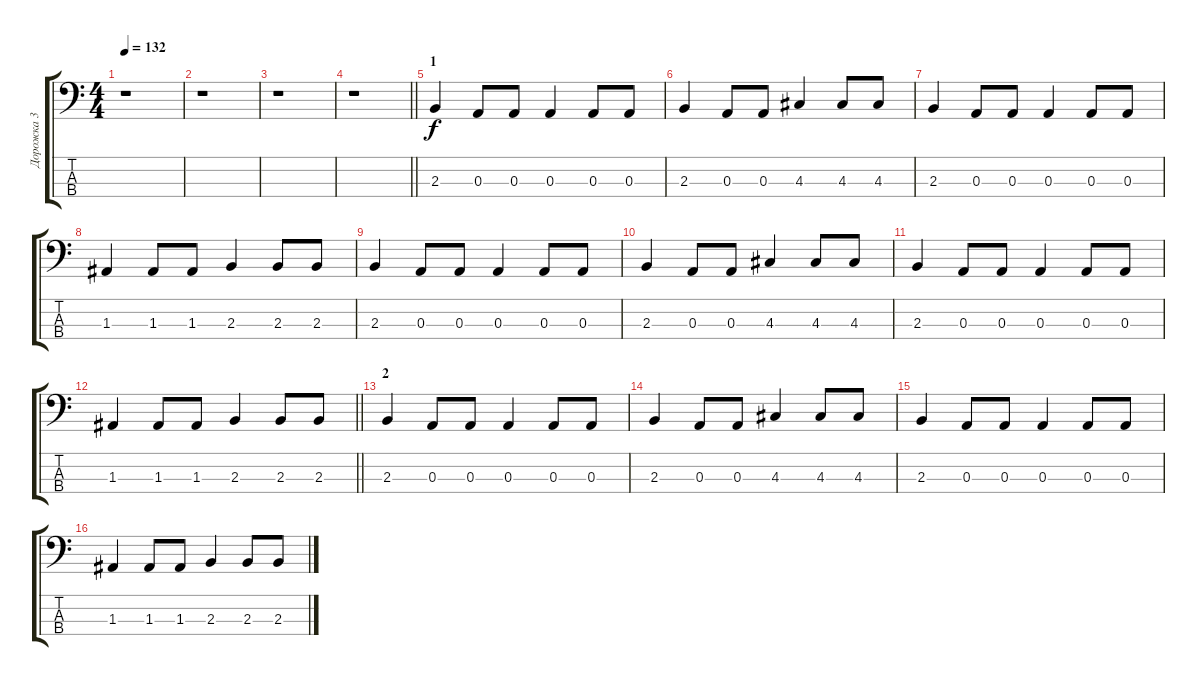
\track ("Дорожка 3" "Дорожка 3") {instrument electricbasspick}
\staff {score tabs}
\tuning (G2 D2 A1 E1) {hide}
\ts (4 4)
\tempo 132
\clef f4
\ks c
r.1{dy f} |
r.1 |
r.1 |
\barLineRight lightlight
r.1 |
\section ("" "1")
2.3.4 0.3.8 0.3.8 0.3.4 0.3.8 0.3.8 |
2.3.4 0.3.8 0.3.8 4.3.4 4.3.8 4.3.8 |
2.3.4 0.3.8 0.3.8 0.3.4 0.3.8 0.3.8 |
1.3.4 1.3.8 1.3.8 2.3.4 2.3.8 2.3.8 |
2.3.4 0.3.8 0.3.8 0.3.4 0.3.8 0.3.8 |
2.3.4 0.3.8 0.3.8 4.3.4 4.3.8 4.3.8 |
2.3.4 0.3.8 0.3.8 0.3.4 0.3.8 0.3.8 |
\barLineRight lightlight
1.3.4 1.3.8 1.3.8 2.3.4 2.3.8 2.3.8 |
\section ("" "2")
2.3.4 0.3.8 0.3.8 0.3.4 0.3.8 0.3.8 |
2.3.4 0.3.8 0.3.8 4.3.4 4.3.8 4.3.8 |
2.3.4 0.3.8 0.3.8 0.3.4 0.3.8 0.3.8 |
1.3.4 1.3.8 1.3.8 2.3.4 2.3.8 2.3.8
